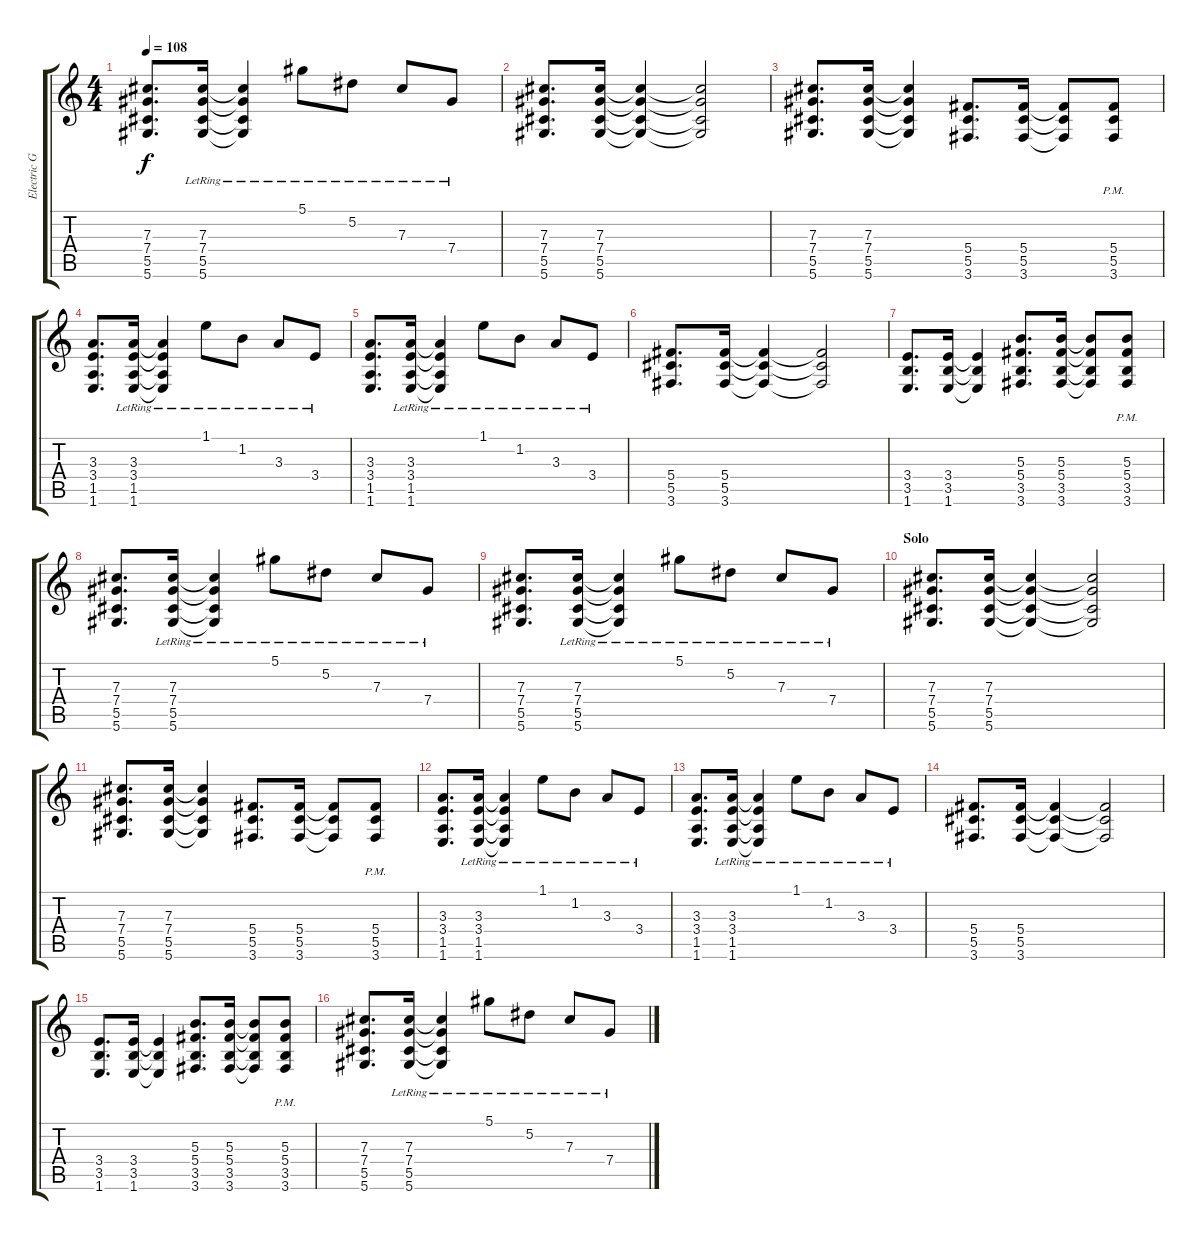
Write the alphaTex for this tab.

\track ("Electric Guitar 2" "Electric G") {instrument distortionguitar}
\staff {score tabs}
\tuning (Eb4 Bb3 Gb3 Db3 Ab2 Eb2) {hide}
\ts (4 4)
\tempo 108
\clef g2
\ks c
(7.3 7.4 5.5 5.6).8{d dy f} (7.3 7.4 5.5{lr} 5.6{lr}).16 (7.3{t} 7.4{t} 5.5{lr t} 5.6{lr t}).4 5.1{lr}.8 5.2{lr}.8 7.3{lr}.8 7.4{lr}.8 |
(7.3 7.4 5.5 5.6).8{d} (7.3 7.4 5.5 5.6).16 (7.3{t} 7.4{t} 5.5{t} 5.6{t}).4 (7.3{t} 7.4{t} 5.5{t} 5.6{t}).2 |
(7.3 7.4 5.5 5.6).8{d} (7.3 7.4 5.5 5.6).16 (7.3{t} 7.4{t} 5.5{t} 5.6{t}).4 (5.4 5.5 3.6).8{d} (5.4 5.5 3.6).16 (5.4{t} 5.5{t} 3.6{t}).8 (5.4{pm} 5.5{pm} 3.6{pm}).8 |
(3.3 3.4 1.5 1.6).8{d} (3.3 3.4 1.5{lr} 1.6{lr}).16 (3.3{t} 3.4{t} 1.5{lr t} 1.6{lr t}).4 1.1{lr}.8 1.2{lr}.8 3.3{lr}.8 3.4{lr}.8 |
(3.3 3.4 1.5 1.6).8{d} (3.3 3.4 1.5{lr} 1.6{lr}).16 (3.3{t} 3.4{t} 1.5{lr t} 1.6{lr t}).4 1.1{lr}.8 1.2{lr}.8 3.3{lr}.8 3.4{lr}.8 |
(5.4 5.5 3.6).8{d} (5.4 5.5 3.6).16 (5.4{t} 5.5{t} 3.6{t}).4 (5.4{t} 5.5{t} 3.6{t}).2 |
(3.4 3.5 1.6).8{d} (3.4 3.5 1.6).16 (3.4{t} 3.5{t} 1.6{t}).4 (5.3 5.4 3.5 3.6).8{d} (5.3 5.4 3.5 3.6).16 (5.3{t} 5.4{t} 3.5{t} 3.6{t}).8 (5.3{pm} 5.4{pm} 3.5{pm} 3.6{pm}).8 |
(7.3 7.4 5.5 5.6).8{d} (7.3 7.4 5.5{lr} 5.6{lr}).16 (7.3{t} 7.4{t} 5.5{lr t} 5.6{lr t}).4 5.1{lr}.8 5.2{lr}.8 7.3{lr}.8 7.4{lr}.8 |
(7.3 7.4 5.5 5.6).8{d} (7.3 7.4 5.5{lr} 5.6{lr}).16 (7.3{t} 7.4{t} 5.5{lr t} 5.6{lr t}).4 5.1{lr}.8 5.2{lr}.8 7.3{lr}.8 7.4{lr}.8 |
\section ("" "Solo")
(7.3 7.4 5.5 5.6).8{d} (7.3 7.4 5.5 5.6).16 (7.3{t} 7.4{t} 5.5{t} 5.6{t}).4 (7.3{t} 7.4{t} 5.5{t} 5.6{t}).2 |
(7.3 7.4 5.5 5.6).8{d} (7.3 7.4 5.5 5.6).16 (7.3{t} 7.4{t} 5.5{t} 5.6{t}).4 (5.4 5.5 3.6).8{d} (5.4 5.5 3.6).16 (5.4{t} 5.5{t} 3.6{t}).8 (5.4{pm} 5.5{pm} 3.6{pm}).8 |
(3.3 3.4 1.5 1.6).8{d} (3.3 3.4 1.5{lr} 1.6{lr}).16 (3.3{t} 3.4{t} 1.5{lr t} 1.6{lr t}).4 1.1{lr}.8 1.2{lr}.8 3.3{lr}.8 3.4{lr}.8 |
(3.3 3.4 1.5 1.6).8{d} (3.3 3.4 1.5{lr} 1.6{lr}).16 (3.3{t} 3.4{t} 1.5{lr t} 1.6{lr t}).4 1.1{lr}.8 1.2{lr}.8 3.3{lr}.8 3.4{lr}.8 |
(5.4 5.5 3.6).8{d} (5.4 5.5 3.6).16 (5.4{t} 5.5{t} 3.6{t}).4 (5.4{t} 5.5{t} 3.6{t}).2 |
(3.4 3.5 1.6).8{d} (3.4 3.5 1.6).16 (3.4{t} 3.5{t} 1.6{t}).4 (5.3 5.4 3.5 3.6).8{d} (5.3 5.4 3.5 3.6).16 (5.3{t} 5.4{t} 3.5{t} 3.6{t}).8 (5.3{pm} 5.4{pm} 3.5{pm} 3.6{pm}).8 |
(7.3 7.4 5.5 5.6).8{d} (7.3 7.4 5.5{lr} 5.6{lr}).16 (7.3{t} 7.4{t} 5.5{lr t} 5.6{lr t}).4 5.1{lr}.8 5.2{lr}.8 7.3{lr}.8 7.4{lr}.8
